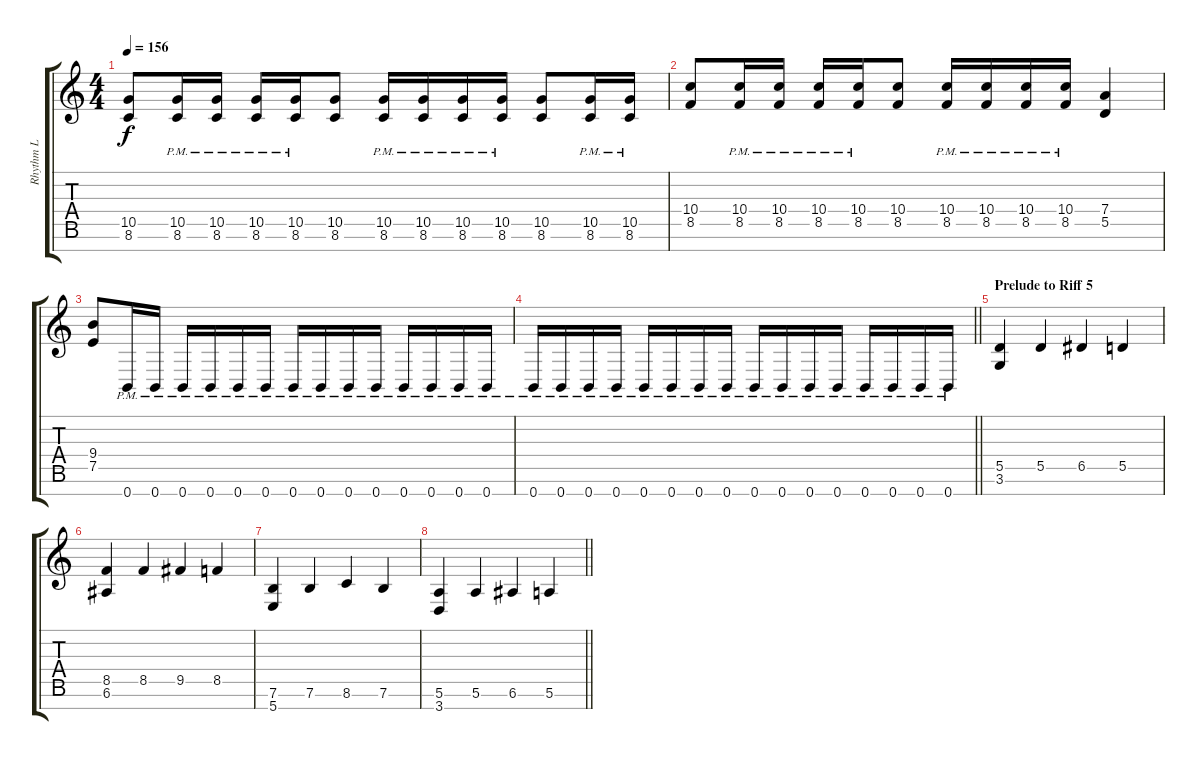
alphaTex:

\track ("Rhythm L" "Rhythm L") {instrument distortionguitar}
\staff {score tabs}
\tuning (E4 B3 G3 D3 A2 E2 B1) {hide}
\ts (4 4)
\tempo 156
\clef g2
\ks c
(10.5 8.6).8{dy f} (10.5{pm} 8.6{pm}).16 (10.5{pm} 8.6{pm}).16 (10.5{pm} 8.6{pm}).16 (10.5{pm} 8.6{pm}).16 (10.5 8.6).8 (10.5{pm} 8.6{pm}).16 (10.5{pm} 8.6{pm}).16 (10.5{pm} 8.6{pm}).16 (10.5{pm} 8.6{pm}).16 (10.5 8.6).8 (10.5{pm} 8.6{pm}).16 (10.5{pm} 8.6{pm}).16 |
(10.4 8.5).8 (10.4{pm} 8.5{pm}).16 (10.4{pm} 8.5{pm}).16 (10.4{pm} 8.5{pm}).16 (10.4{pm} 8.5{pm}).16 (10.4 8.5).8 (10.4{pm} 8.5{pm}).16 (10.4{pm} 8.5{pm}).16 (10.4{pm} 8.5{pm}).16 (10.4{pm} 8.5{pm}).16 (7.4 5.5).4 |
(9.4 7.5).8 0.7{pm}.16 0.7{pm}.16 0.7{pm}.16 0.7{pm}.16 0.7{pm}.16 0.7{pm}.16 0.7{pm}.16 0.7{pm}.16 0.7{pm}.16 0.7{pm}.16 0.7{pm}.16 0.7{pm}.16 0.7{pm}.16 0.7{pm}.16 |
\barLineRight lightlight
0.7{pm}.16 0.7{pm}.16 0.7{pm}.16 0.7{pm}.16 0.7{pm}.16 0.7{pm}.16 0.7{pm}.16 0.7{pm}.16 0.7{pm}.16 0.7{pm}.16 0.7{pm}.16 0.7{pm}.16 0.7{pm}.16 0.7{pm}.16 0.7{pm}.16 0.7{pm}.16 |
\section ("" "Prelude to Riff 5")
(5.5 3.6).4 5.5.4 6.5.4 5.5.4 |
(8.5 6.6).4 8.5.4 9.5.4 8.5.4 |
(7.6 5.7).4 7.6.4 8.6.4 7.6.4 |
\barLineRight lightlight
(5.6 3.7).4 5.6.4 6.6.4 5.6.4
